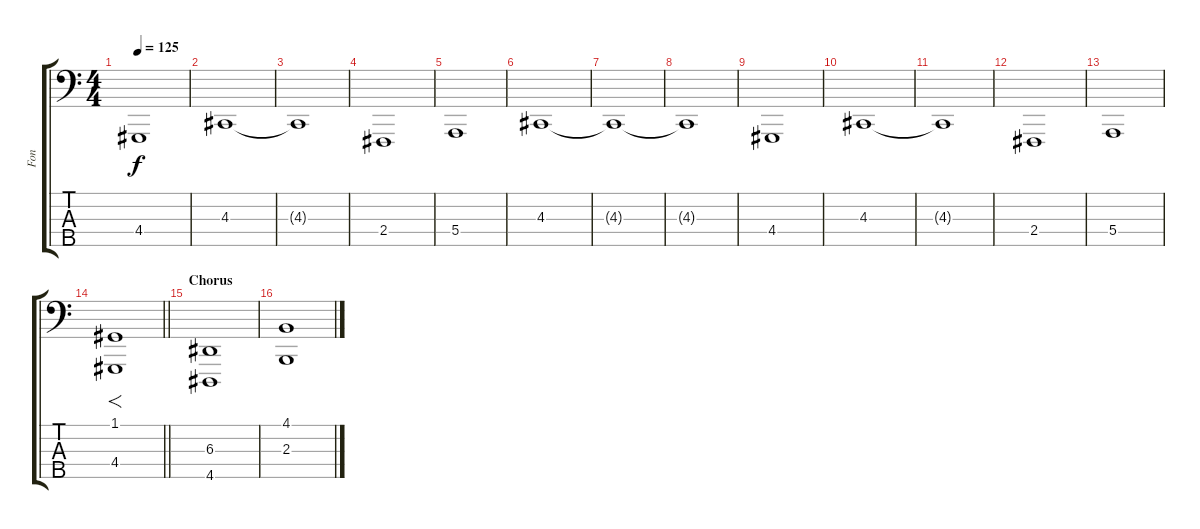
\track ("Fon" "Fon") {instrument stringensemble1}
\staff {score tabs}
\tuning (G2 D2 A1 E1 B0) {hide}
\ts (4 4)
\tempo 125
\clef f4
\ks c
4.4.1{dy f} |
4.3.1 |
4.3{t}.1 |
2.4.1 |
5.4.1 |
4.3.1 |
4.3{t}.1 |
4.3{t}.1 |
4.4.1 |
4.3.1 |
4.3{t}.1 |
2.4.1 |
5.4.1 |
\barLineRight lightlight
(1.1 4.4).1{f} |
\section ("" "Chorus ")
(6.3 4.5).1 |
(4.1 2.3).1
